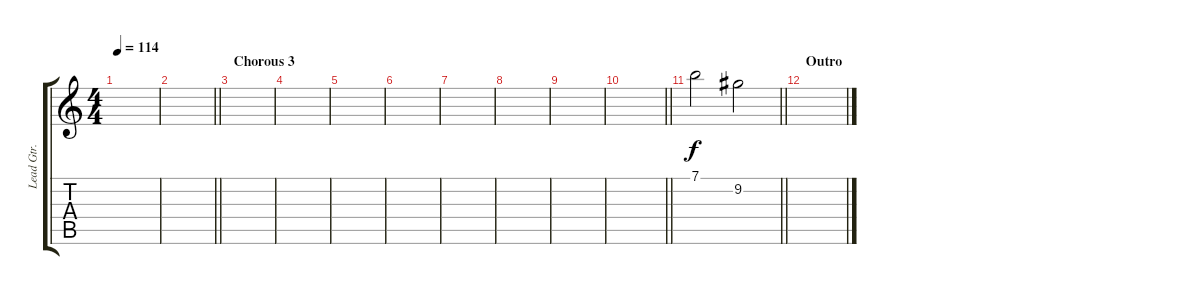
\track ("Lead Gtr. 1" "Lead Gtr. ") {instrument distortionguitar}
\staff {score tabs}
\tuning (E4 B3 G3 D3 A2 E2) {hide}
\ts (4 4)
\tempo 114
\clef g2
\ks c
|
\barLineRight lightlight
|
\section ("" "Chorous 3")
|
|
|
|
|
|
|
\barLineRight lightlight
|
\section ("" "")
\barLineRight lightlight
7.1.2 9.2.2 |
\section ("" "Outro")
